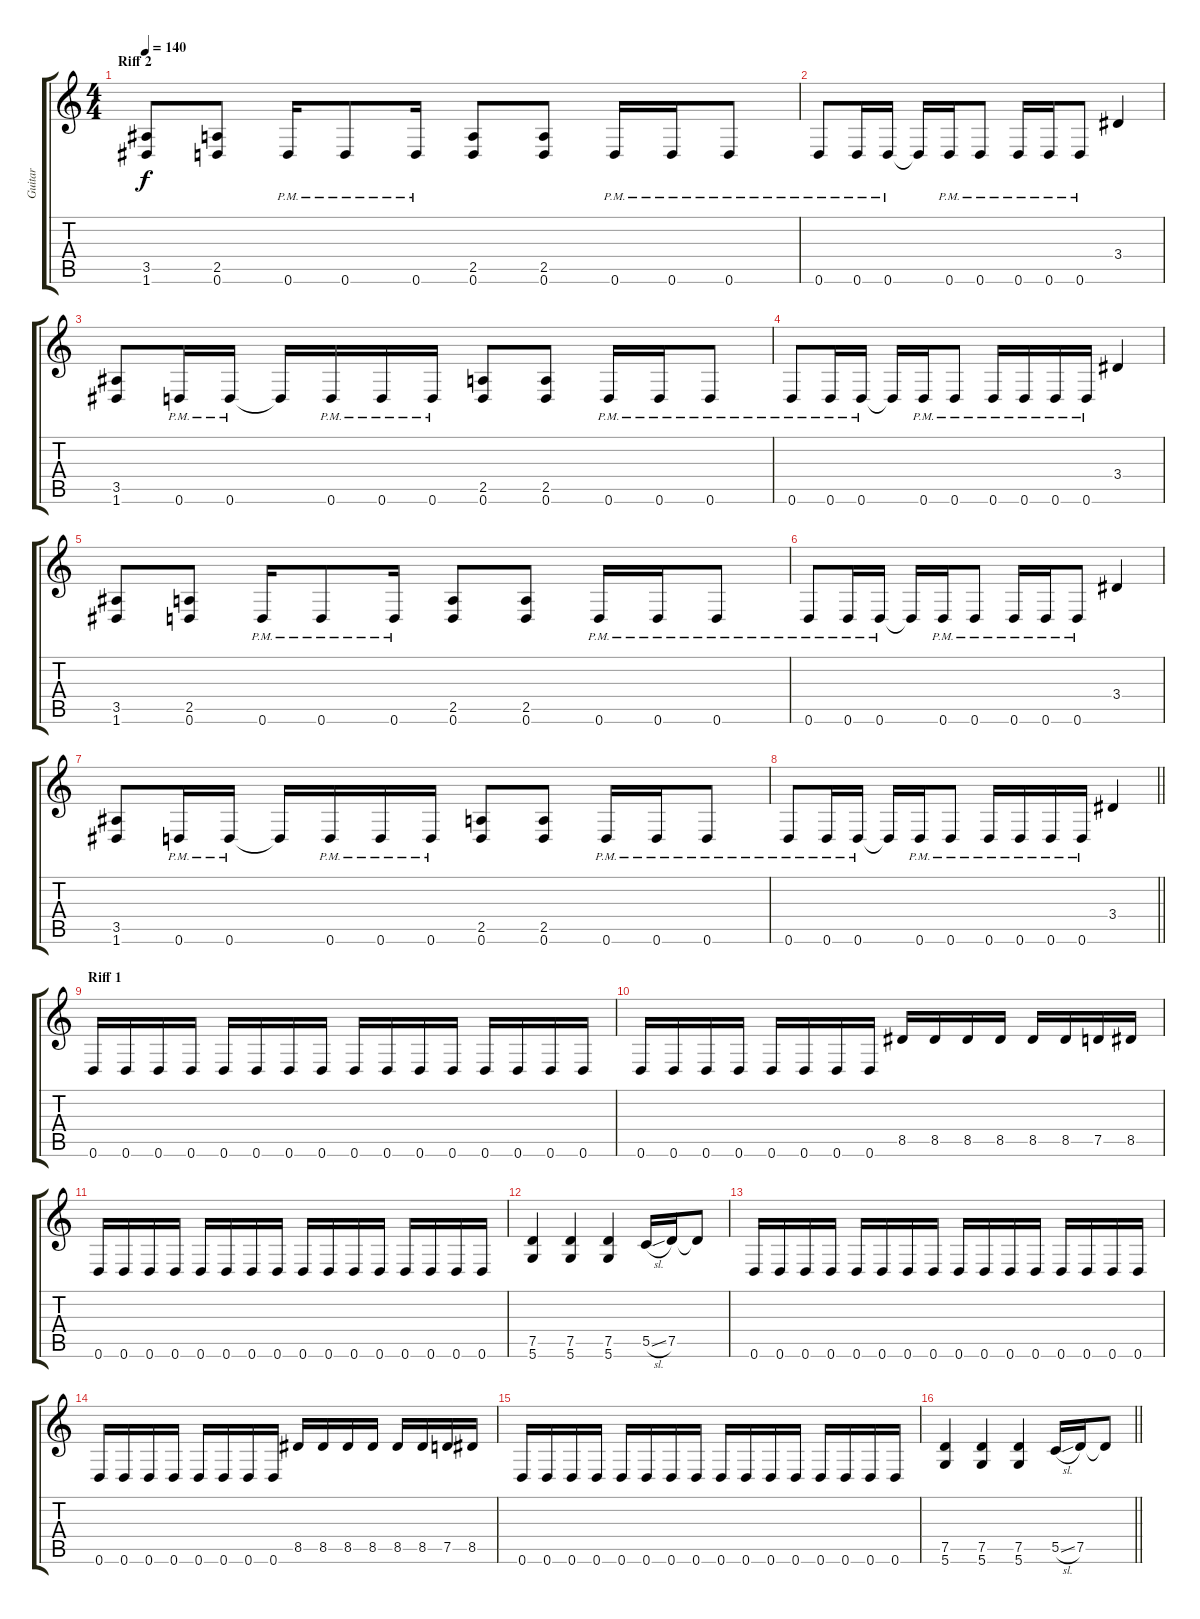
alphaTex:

\track ("Guitar" "Guitar") {instrument distortionguitar}
\staff {score tabs}
\tuning (D4 A3 F3 C3 G2 D2) {hide}
\ts (4 4)
\section ("" "Riff 2")
\tempo 140
\clef g2
\ks c
(3.5 1.6).8{dy f} (2.5 0.6).8 0.6{pm}.16 0.6{pm}.8 0.6{pm}.16 (2.5 0.6).8 (2.5 0.6).8 0.6{pm}.16 0.6{pm}.16 0.6{pm}.8 |
0.6{pm}.8 0.6{pm}.16 0.6{pm}.16 0.6{t}.16 0.6{pm}.16 0.6{pm}.8 0.6{pm}.16 0.6{pm}.16 0.6{pm}.8 3.4.4 |
(3.5 1.6).8 0.6{pm}.16 0.6{pm}.16 0.6{t}.16 0.6{pm}.16 0.6{pm}.16 0.6{pm}.16 (2.5 0.6).8 (2.5 0.6).8 0.6{pm}.16 0.6{pm}.16 0.6{pm}.8 |
0.6{pm}.8 0.6{pm}.16 0.6{pm}.16 0.6{t}.16 0.6{pm}.16 0.6{pm}.8 0.6{pm}.16 0.6{pm}.16 0.6{pm}.16 0.6{pm}.16 3.4.4 |
(3.5 1.6).8 (2.5 0.6).8 0.6{pm}.16 0.6{pm}.8 0.6{pm}.16 (2.5 0.6).8 (2.5 0.6).8 0.6{pm}.16 0.6{pm}.16 0.6{pm}.8 |
0.6{pm}.8 0.6{pm}.16 0.6{pm}.16 0.6{t}.16 0.6{pm}.16 0.6{pm}.8 0.6{pm}.16 0.6{pm}.16 0.6{pm}.8 3.4.4 |
(3.5 1.6).8 0.6{pm}.16 0.6{pm}.16 0.6{t}.16 0.6{pm}.16 0.6{pm}.16 0.6{pm}.16 (2.5 0.6).8 (2.5 0.6).8 0.6{pm}.16 0.6{pm}.16 0.6{pm}.8 |
\barLineRight lightlight
0.6{pm}.8 0.6{pm}.16 0.6{pm}.16 0.6{t}.16 0.6{pm}.16 0.6{pm}.8 0.6{pm}.16 0.6{pm}.16 0.6{pm}.16 0.6{pm}.16 3.4.4 |
\section ("" "Riff 1")
0.6.16 0.6.16 0.6.16 0.6.16 0.6.16 0.6.16 0.6.16 0.6.16 0.6.16 0.6.16 0.6.16 0.6.16 0.6.16 0.6.16 0.6.16 0.6.16 |
0.6.16 0.6.16 0.6.16 0.6.16 0.6.16 0.6.16 0.6.16 0.6.16 8.5.16 8.5.16 8.5.16 8.5.16 8.5.16 8.5.16 7.5.16 8.5.16 |
0.6.16 0.6.16 0.6.16 0.6.16 0.6.16 0.6.16 0.6.16 0.6.16 0.6.16 0.6.16 0.6.16 0.6.16 0.6.16 0.6.16 0.6.16 0.6.16 |
(7.5 5.6).4 (7.5 5.6).4 (7.5 5.6).4 5.5{sl}.16 7.5.16 7.5{t}.8 |
0.6.16 0.6.16 0.6.16 0.6.16 0.6.16 0.6.16 0.6.16 0.6.16 0.6.16 0.6.16 0.6.16 0.6.16 0.6.16 0.6.16 0.6.16 0.6.16 |
0.6.16 0.6.16 0.6.16 0.6.16 0.6.16 0.6.16 0.6.16 0.6.16 8.5.16 8.5.16 8.5.16 8.5.16 8.5.16 8.5.16 7.5.16 8.5.16 |
0.6.16 0.6.16 0.6.16 0.6.16 0.6.16 0.6.16 0.6.16 0.6.16 0.6.16 0.6.16 0.6.16 0.6.16 0.6.16 0.6.16 0.6.16 0.6.16 |
\barLineRight lightlight
(7.5 5.6).4 (7.5 5.6).4 (7.5 5.6).4 5.5{sl}.16 7.5.16 7.5{t}.8
